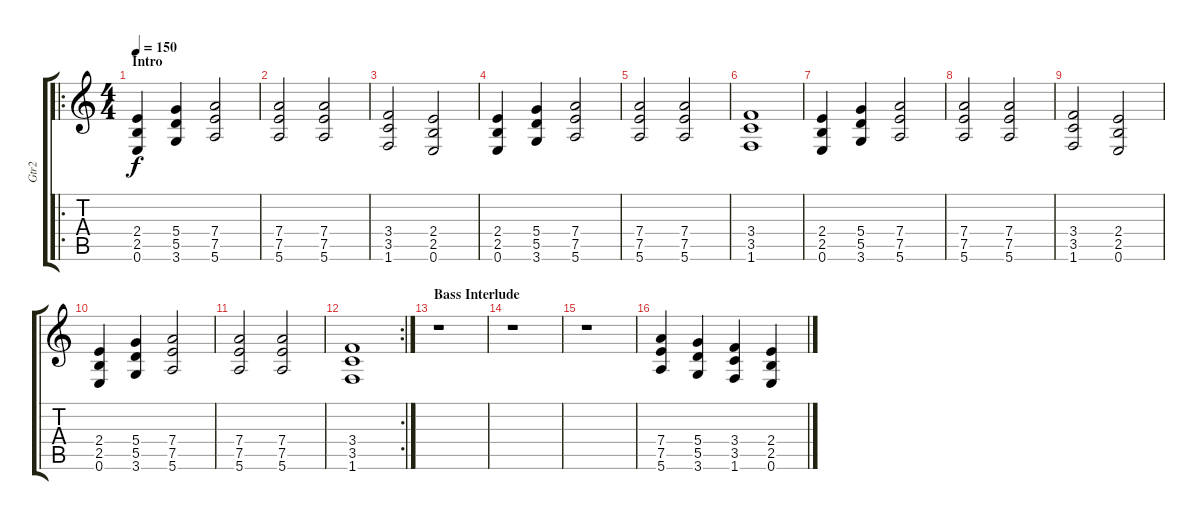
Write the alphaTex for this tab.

\track ("Gtr2" "Gtr2") {instrument overdrivenguitar}
\staff {score tabs}
\tuning (E4 B3 G3 D3 A2 E2) {hide}
\ro
\ts (4 4)
\section ("" "Intro")
\tempo 150
\clef g2
\ks c
(2.4 2.5 0.6).4{dy f instrument overdrivenguitar} (5.4 5.5 3.6).4 (7.4 7.5 5.6).2 |
(7.4 7.5 5.6).2 (7.4 7.5 5.6).2 |
(3.4 3.5 1.6).2 (2.4 2.5 0.6).2 |
(2.4 2.5 0.6).4 (5.4 5.5 3.6).4 (7.4 7.5 5.6).2 |
(7.4 7.5 5.6).2 (7.4 7.5 5.6).2 |
(3.4 3.5 1.6).1 |
(2.4 2.5 0.6).4 (5.4 5.5 3.6).4 (7.4 7.5 5.6).2 |
(7.4 7.5 5.6).2 (7.4 7.5 5.6).2 |
(3.4 3.5 1.6).2 (2.4 2.5 0.6).2 |
(2.4 2.5 0.6).4 (5.4 5.5 3.6).4 (7.4 7.5 5.6).2 |
(7.4 7.5 5.6).2 (7.4 7.5 5.6).2 |
\rc 2
(3.4 3.5 1.6).1 |
\section ("" "Bass Interlude")
r.1 |
r.1 |
r.1 |
(7.4 7.5 5.6).4 (5.4 5.5 3.6).4 (3.4 3.5 1.6).4 (2.4 2.5 0.6).4
